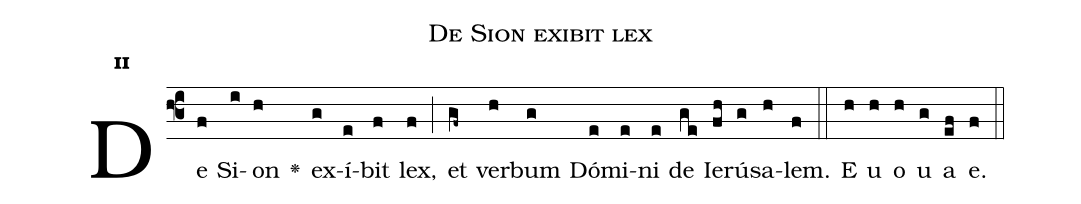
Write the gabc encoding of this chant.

name:De Sion exibit lex;
office-part:Antiphona;
mode:2;
%%
initial-style: 1;
name: De Sion exibit lex
book: Antiphonae & Responsoria/Tomus I, p. 18;
occasion: Hebdomada I Adventus Feria IV;
office-part: Vesperae Ant E;
user-notes: ;
commentary: ;
annotation: 2d;
centering-scheme: english;
fontsize: 12;
font: OFLSortsMillGoudy;
height: 11;
width: 4.5;
%%
(f3)De(f) Si(i)on(h) <v>\greheightstar</v>() ex(g)í(e)bit(f) lex,(f) (;) et(gf~) ver(h)bum(g) Dó(e)mi(e)ni(e) de(ge) Ie(fh)rú(g)sa(h)lem.(f) (::)
E(h) u(h) o(h) u(g) a(ef) e.(f) (::)
